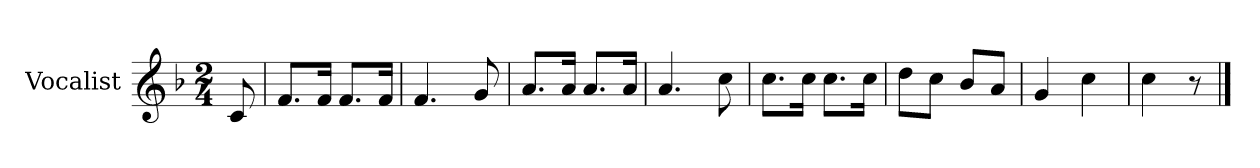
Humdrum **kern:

**kern
*part1
*staff1
*I"Vocalist
*k[b-]
*F:
*M2/4
=
8c
=1
8.fL
16fJk
8.fL
16fJk
=2
4.f
8g
=3
8.aL
16aJk
8.aL
16aJk
=4
4.a
8cc
=5
8.ccL
16ccJk
8.ccL
16ccJk
=6
8ddL
8ccJ
8b-L
8aJ
=7
4g
4cc
=8
4cc
8r
==
*-
